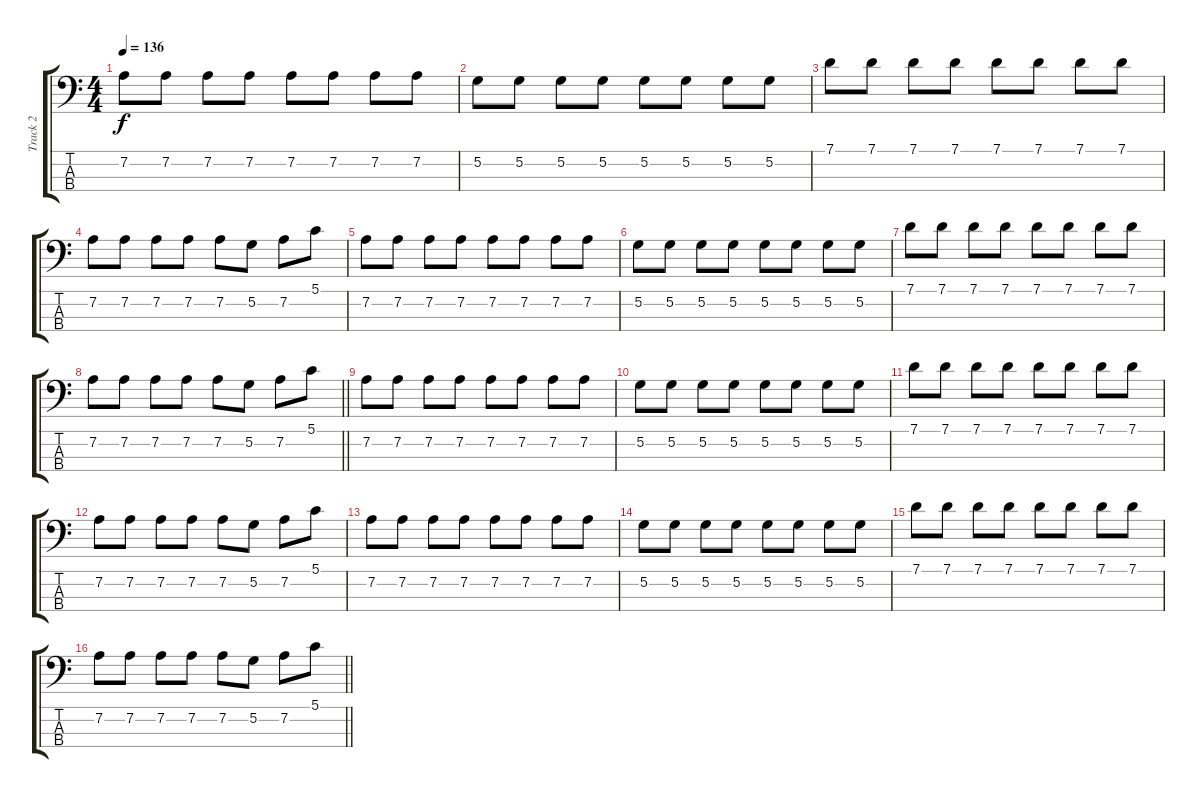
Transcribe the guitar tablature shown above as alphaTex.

\track ("Track 2" "Track 2") {instrument electricbassfinger}
\staff {score tabs}
\tuning (G2 D2 A1 E1) {hide}
\ts (4 4)
\tempo 136
\clef f4
\ks c
7.2.8{dy f} 7.2.8 7.2.8 7.2.8 7.2.8 7.2.8 7.2.8 7.2.8 |
5.2.8 5.2.8 5.2.8 5.2.8 5.2.8 5.2.8 5.2.8 5.2.8 |
7.1.8 7.1.8 7.1.8 7.1.8 7.1.8 7.1.8 7.1.8 7.1.8 |
7.2.8 7.2.8 7.2.8 7.2.8 7.2.8 5.2.8 7.2.8 5.1.8 |
7.2.8 7.2.8 7.2.8 7.2.8 7.2.8 7.2.8 7.2.8 7.2.8 |
5.2.8 5.2.8 5.2.8 5.2.8 5.2.8 5.2.8 5.2.8 5.2.8 |
7.1.8 7.1.8 7.1.8 7.1.8 7.1.8 7.1.8 7.1.8 7.1.8 |
\barLineRight lightlight
7.2.8 7.2.8 7.2.8 7.2.8 7.2.8 5.2.8 7.2.8 5.1.8 |
7.2.8 7.2.8 7.2.8 7.2.8 7.2.8 7.2.8 7.2.8 7.2.8 |
5.2.8 5.2.8 5.2.8 5.2.8 5.2.8 5.2.8 5.2.8 5.2.8 |
7.1.8 7.1.8 7.1.8 7.1.8 7.1.8 7.1.8 7.1.8 7.1.8 |
7.2.8 7.2.8 7.2.8 7.2.8 7.2.8 5.2.8 7.2.8 5.1.8 |
7.2.8 7.2.8 7.2.8 7.2.8 7.2.8 7.2.8 7.2.8 7.2.8 |
5.2.8 5.2.8 5.2.8 5.2.8 5.2.8 5.2.8 5.2.8 5.2.8 |
7.1.8 7.1.8 7.1.8 7.1.8 7.1.8 7.1.8 7.1.8 7.1.8 |
\barLineRight lightlight
7.2.8 7.2.8 7.2.8 7.2.8 7.2.8 5.2.8 7.2.8 5.1.8
